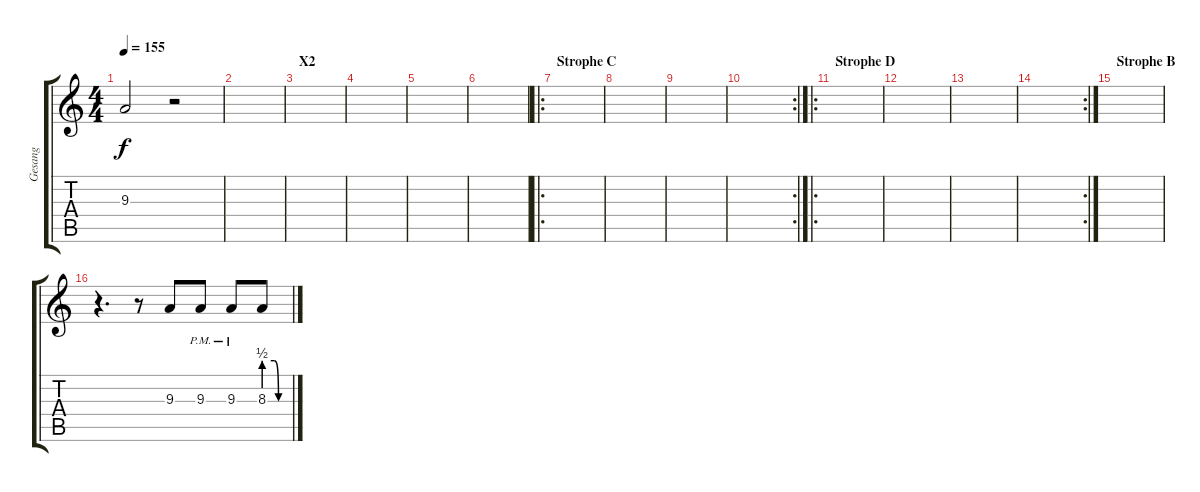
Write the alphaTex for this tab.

\track ("Gesang" "Gesang") {instrument baritonesax}
\staff {score tabs}
\tuning (A4 E4 C4 G3 D3 A2) {hide}
\ts (4 4)
\tempo 155
\clef g2
\ks c
9.3{t}.2{dy f} r.2 |
|
\section ("" "X2")
|
|
|
|
\ro
\section ("" "Strophe C")
|
|
|
\rc 2
|
\ro
\section ("" "Strophe D")
|
|
|
\rc 2
|
\section ("" "Strophe B")
|
r.4{d} r.8 9.3.8 9.3{pm}.8 9.3{pm}.8 8.3{be (custom 0 2 25 2 35 0 60 0)}.8
